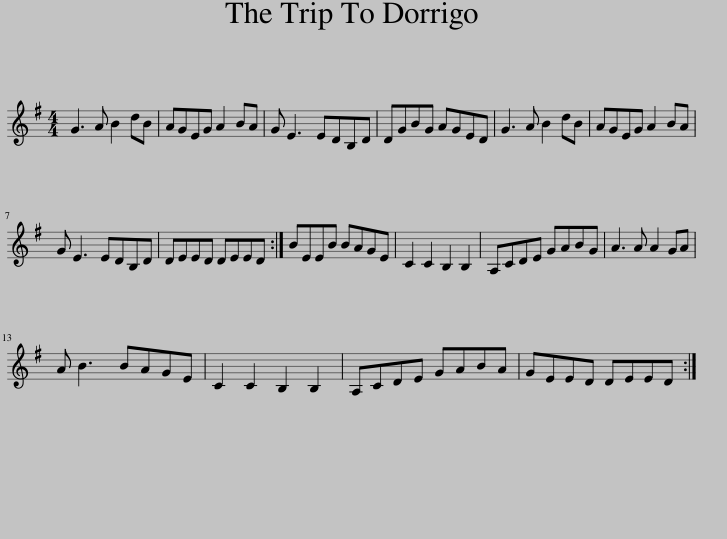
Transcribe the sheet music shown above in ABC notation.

X:1
L:1/8
M:4/4
I:linebreak $
K:G
V:1 treble
V:1
 G3 A B2 dB | AGEG A2 BA | G E3 EDB,D | DGBG AGED | G3 A B2 dB | %5
 AGEG A2 BA |$ G E3 EDB,D | DEED DEED :| BEEB BAGE | C2 C2 B,2 B,2 | %10
 A,CDE GABG | A3 A A2 GA |$ A B3 BAGE | C2 C2 B,2 B,2 | A,CDE GABA | %15
 GEED DEED :| %16
